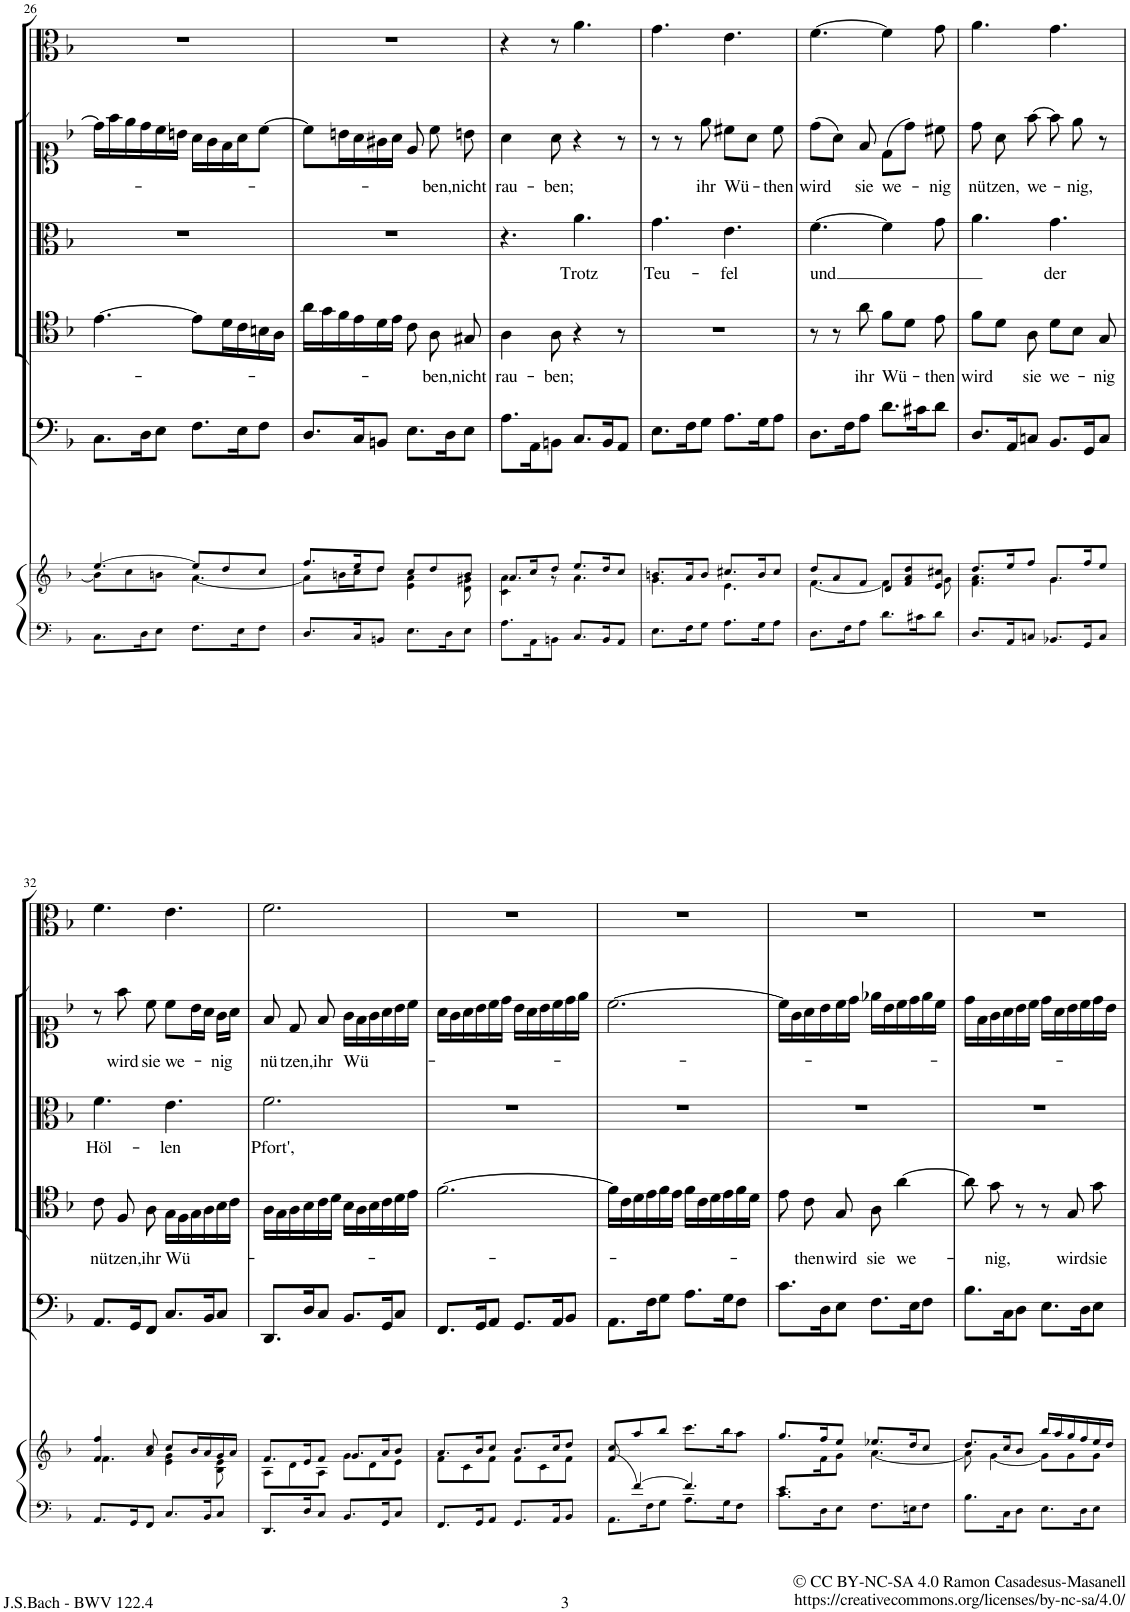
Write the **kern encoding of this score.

**kern	**kern	**kern	**kern	**text	**kern	**text	**kern	**text	**kern
*part6	*part6	*part5	*part4	*part4	*part3	*part3	*part2	*part2	*part1
*staff7	*staff6	*staff5	*staff4	*staff4	*staff3	*staff3	*staff2	*staff2	*staff1
*I"Piano reduction	*	*I"Continuo	*I"Tenore	*	*I"Alto	*	*I"Soprano	*	*I"Violino I, II, Viola
*I'Pno	*	*	*	*	*	*	*	*	*I'Vln
!!LO:PB:g=z
*clefF4	*clefG2	*clefF4	*clefC4	*	*clefC3	*	*clefC1	*	*clefC3
*k[b-]	*k[b-]	*k[b-]	*k[b-]	*	*k[b-]	*	*k[b-]	*	*k[b-]
*M6/8	*M6/8	*M6/8	*M6/8	*	*M6/8	*	*M6/8	*	*M6/8
=26	=26	=26	=26	=26	=26	=26	=26	=26	=26
*	*^	*	*	*	*	*	*	*	*
8.C\L	[4.ee/	8b\L]	8.C\L	[4.e\	.	2.r	.	16dd\LL]	.	2.r
.	.	.	.	.	.	.	.	16ff\	.	.
.	.	8cc\	.	.	.	.	.	16ee\	.	.
16D\K	.	.	16D\K	.	.	.	.	16dd\	.	.
8E\J	.	8bn\J	8E\J	.	.	.	.	16cc\	.	.
.	.	.	.	.	.	.	.	16bn\JJ	.	.
8.F\L	8ee/L]	[4.a\	8.F\L	8e\L]	.	.	.	16a\LL	.	.
.	.	.	.	.	.	.	.	16g\	.	.
.	8dd/	.	.	16d\L	.	.	.	16f\	.	.
16E\K	.	.	16E\K	16c\	.	.	.	16a\J	.	.
8F\J	8cc/J	.	8F\J	16Bn\	.	.	.	[8cc\J	.	.
.	.	.	.	16A\JJ	.	.	.	.	.	.
=27	=27	=27	=27	=27	=27	=27	=27	=27	=27	=27
8.D/L	8.ff/L	8a\L]	8.D/L	16a\LL	.	2.r	.	8cc\L]	.	2.r
.	.	.	.	16g\	.	.	.	.	.	.
.	.	16bn\L	.	16f\	.	.	.	16bn\L	.	.
16C/K	16ee/K	16cc\J	16C/K	16e\	.	.	.	16a\	.	.
8BBn/J	8dd/J	8dd\J	8BBn/J	16d\	.	.	.	16g#X\	.	.
.	.	.	.	16e\JJ	.	.	.	16a\JJ	.	.
8.E\L	8cc/L	4e\ 4a\	8.E\L	8c\	.	.	.	8e/	.	.
!	!	!	!	!	!LO:LY:b	!	!	!	!LO:LY:b	!
.	8dd/	.	.	8A\	-ben,	.	.	8cc\	-ben,	.
16D\K	.	.	16D\K	.	.	.	.	.	.	.
!	!	!	!	!	!LO:LY:b	!	!	!	!LO:LY:b	!
8E\J	8b/J	8d\ 8g#X\	8E\J	8G#X/	nicht	.	.	8bn\	nicht	.
=28	=28	=28	=28	=28	=28	=28	=28	=28	=28	=28
!	!	!	!	!	!LO:LY:b	!	!	!	!LO:LY:b	!
8.A\L	8.a/L	4c\ 4a\	8.A\L	4A\	rau-	4.r	.	4a\	rau-	4r
16AA\K	16cc/K	.	16AA\K	.	.	.	.	.	.	.
!	!	!	!	!	!LO:LY:b	!	!	!	!LO:LY:b	!
8BBn\J	8dd/J	8r	8BBn\J	8A\	-ben;	.	.	8a\	-ben;	8r
!	!	!	!	!	!	!	!LO:LY:b	!	!	!
8.C/L	8.ee/L	4.a\	8.C/L	4r	.	4.a\	Trotz	4r	.	4.a\
16BB/K	16dd/K	.	16BB/K	.	.	.	.	.	.	.
8AA/J	8cc/J	.	8AA/J	8r	.	.	.	8r	.	.
=29	=29	=29	=29	=29	=29	=29	=29	=29	=29	=29
!	!	!	!	!	!	!	!LO:LY:b	!	!	!
8.E\L	8.bn/L	4.g\	8.E\L	2.r	.	4.g\	Teu-	8r	.	4.g\
.	.	.	.	.	.	.	.	8r	.	.
16F\K	16a/K	.	16F\K	.	.	.	.	.	.	.
!	!	!	!	!	!	!	!	!	!LO:LY:b	!
8G\J	8b/J	.	8G\J	.	.	.	.	8ee\	ihr	.
!	!	!	!	!	!	!	!LO:LY:b	!	!LO:LY:b	!
8.A\L	8.cc#X/L	4.e\	8.A\L	.	.	4.e\	-fel	8cc#X\L	Wü-	4.e\
.	.	.	.	.	.	.	.	8a\J	.	.
16G\K	16b/K	.	16G\K	.	.	.	.	.	.	.
!	!	!	!	!	!	!	!	!	!LO:LY:b	!
8A\J	8cc#/J	.	8A\J	.	.	.	.	8cc#\	-then	.
=30	=30	=30	=30	=30	=30	=30	=30	=30	=30	=30
!	!	!	!	!	!	!	!LO:LY:b	!	!LO:LY:b	!
8.D\L	8dd/L	[4.f\	8.D\L	8r	.	[4.f\	und	(8dd\L	wird	[4.f\
.	8a/	.	.	8r	.	.	.	8a\J)	.	.
16F\K	.	.	16F\K	.	.	.	.	.	.	.
!	!	!	!	!	!LO:LY:b	!	!	!	!LO:LY:b	!
8A\J	8f/J	.	8A\J	8a\	ihr	.	.	8f/	sie	.
!	!	!	!	!	!LO:LY:b	!	!	!	!LO:LY:b	!
8.d\L	8d/L	4f\]	8.d\L	8f\L	Wü-	4f\]	.	(8d\L	we-	4f\]
.	8f/ 8a/ 8dd/	.	.	8d\J	.	.	.	8dd\J)	.	.
16c#X\K	.	.	16c#X\K	.	.	.	.	.	.	.
!	!	!	!	!	!LO:LY:b	!	!	!	!LO:LY:b	!
8d\J	8e/ 8cc#X/J	8g\	8d\J	8e\	-then	8g\	.	8cc#X\	-nig	8g\
=31	=31	=31	=31	=31	=31	=31	=31	=31	=31	=31
!	!	!	!	!	!LO:LY:b	!	!	!	!LO:LY:b	!
8.D/L	8.dd/L	4.f\ 4.a\	8.D/L	8f\L	wird	4.a\	.	8dd\	nü-	4.a\
!	!	!	!	!	!	!	!	!	!LO:LY:b	!
.	.	.	.	8d\J	.	.	.	8a\	-tzen,	.
16AA/K	16ee/K	.	16AA/K	.	.	.	.	.	.	.
!	!	!	!	!	!LO:LY:b	!	!	!	!LO:LY:b	!
8Cn/J	8ff/J	.	8Cn/J	8A\	sie	.	.	[8ff\	we-	.
!	!	!	!	!	!LO:LY:b	!	!LO:LY:b	!	!	!
8.BB-X/L	8.g/L	4.g\	8.BB-/L	8d\L	we-	4.g\	der	8ff\]	.	4.g\
!	!	!	!	!	!	!	!	!	!LO:LY:b	!
.	.	.	.	8B-\J	.	.	.	8ee\	-nig,	.
16GG/K	16ff/K	.	16GG/K	.	.	.	.	.	.	.
!	!	!	!	!	!LO:LY:b	!	!	!	!	!
8C/J	8ee/J	.	8C/J	8G/	-nig	.	.	8r	.	.
!!LO:LB:g=z
=32	=32	=32	=32	=32	=32	=32	=32	=32	=32	=32
!	!	!	!	!	!LO:LY:b	!	!LO:LY:b	!	!	!
8.AA/L	4f/ 4ff/	4.f\	8.AA/L	8c\	nü-	4.f\	Höl-	8r	.	4.f\
!	!	!	!	!	!LO:LY:b	!	!	!	!LO:LY:b	!
.	.	.	.	8F/	-tzen,	.	.	8ff\	wird	.
16GG/K	.	.	16GG/K	.	.	.	.	.	.	.
!	!	!	!	!	!LO:LY:b	!	!	!	!LO:LY:b	!
8FF/J	8a/ 8cc/	.	8FF/J	8A\	ihr	.	.	8cc\	sie	.
!	!	!	!	!	!LO:LY:b	!	!LO:LY:b	!	!LO:LY:b	!
8.C/L	8cc/L	4e\ 4g\	8.C/L	16G\LL	Wü-	4.e\	-len	8cc\L	we-	4.e\
.	.	.	.	16F\	.	.	.	.	.	.
.	16b-/L	.	.	16G\	.	.	.	16b-\L	.	.
16BB-/K	16a/	.	16BB-/K	16A\	.	.	.	16a\JJ	.	.
!	!	!	!	!	!	!	!	!	!LO:LY:b	!
8C/J	16g/	8B-\ 8e\	8C/J	16B-\	.	.	.	16g\LL	-nig	.
.	16a/JJ	.	.	16c\JJ	.	.	.	16a\JJ	.	.
=33	=33	=33	=33	=33	=33	=33	=33	=33	=33	=33
!	!	!	!	!	!	!	!LO:LY:b	!	!LO:LY:b	!
8.DD/L	8.f/L	8A\L	8.DD/L	16A\LL	.	2.f\	Pfort',	8f/	nü-	2.f\
.	.	.	.	16G\	.	.	.	.	.	.
!	!	!	!	!	!	!	!	!	!LO:LY:b	!
.	.	8d\	.	16A\	.	.	.	8d/	-tzen,	.
16D/K	16e/K	.	16D/K	16B-\	.	.	.	.	.	.
!	!	!	!	!	!	!	!	!	!LO:LY:b	!
8C/J	8f/J	8A\J	8C/J	16c\	.	.	.	8f/	ihr	.
.	.	.	.	16d\JJ	.	.	.	.	.	.
!	!	!	!	!	!	!	!	!	!LO:LY:b	!
8.BB-/L	8.g/L	8g\L	8.BB-/L	16B-\LL	.	.	.	16g\LL	Wü-	.
.	.	.	.	16A\	.	.	.	16f\	.	.
.	.	8d\	.	16B-\	.	.	.	16g\	.	.
16GG/K	16a/K	.	16GG/K	16c\	.	.	.	16a\	.	.
8C/J	8b-/J	8e\J	8C/J	16d\	.	.	.	16b-\	.	.
.	.	.	.	16e\JJ	.	.	.	16cc\JJ	.	.
=34	=34	=34	=34	=34	=34	=34	=34	=34	=34	=34
8.FF/L	8.a/L	8f\L	8.FF/L	[2.f\	.	2.r	.	16a\LL	.	2.r
.	.	.	.	.	.	.	.	16g\	.	.
.	.	8c\	.	.	.	.	.	16a\	.	.
16GG/K	16b-/K	.	16GG/K	.	.	.	.	16b-\	.	.
8AA/J	8cc/J	8f\J	8AA/J	.	.	.	.	16cc\	.	.
.	.	.	.	.	.	.	.	16dd\JJ	.	.
8.GG/L	8.b-/L	8f\L	8.GG/L	.	.	.	.	16b-\LL	.	.
.	.	.	.	.	.	.	.	16a\	.	.
.	.	8c\	.	.	.	.	.	16b-\	.	.
16AA/K	16cc/K	.	16AA/K	.	.	.	.	16cc\	.	.
8BB-/J	8dd/J	8f\J	8BB-/J	.	.	.	.	16dd\	.	.
.	.	.	.	.	.	.	.	16ee\JJ	.	.
=35	=35	=35	=35	=35	=35	=35	=35	=35	=35	=35
*^	*	*	*	*	*	*	*	*	*	*
8ryy	8.AA\L	8cc/L	[>8f/	8.AA\L	16f\LL]	.	2.r	.	[2.cc\	.	2.r
.	.	.	.	.	16c\	.	.	.	.	.	.
4f/_	.	8aa/	2ryy	.	16d\	.	.	.	.	.	.
.	16F\K	.	.	16F\K	16e\	.	.	.	.	.	.
.	8G\J	8bb-/J	.	8G\J	16f\	.	.	.	.	.	.
.	.	.	.	.	16e\JJ	.	.	.	.	.	.
4.f/]	8.A\L	8.ccc\L	.	8.A\L	16f\LL	.	.	.	.	.	.
.	.	.	.	.	16c\	.	.	.	.	.	.
.	.	.	.	.	16d\	.	.	.	.	.	.
.	16G\K	16bb-\K	.	16G\K	16e\	.	.	.	.	.	.
.	8F\J	8aa\J	8ryy	8F\J	16f\	.	.	.	.	.	.
.	.	.	.	.	16d\JJ	.	.	.	.	.	.
=36	=36	=36	=36	=36	=36	=36	=36	=36	=36	=36	=36
8.e/L	8.c\L	8.gg/L	8.ryy	8.c\L	8e\	.	2.r	.	16cc\LL]	.	2.r
.	.	.	.	.	.	.	.	.	16g\	.	.
!	!	!	!	!	!	!LO:LY:b	!	!	!	!	!
.	.	.	.	.	8c\	-then	.	.	16a\	.	.
2ryy	16D\K	16ff/K	16f\K	16D\K	.	.	.	.	16b-\	.	.
!	!	!	!	!	!	!LO:LY:b	!	!	!	!	!
.	8E\J	8ee/J	8g\J	8E\J	8G/	wird	.	.	16cc\	.	.
.	.	.	.	.	.	.	.	.	16dd\JJ	.	.
!	!	!	!	!	!	!LO:LY:b	!	!	!	!	!
.	8.F\L	8.ee-X/L	[4.a\	8.F\L	8A\	sie	.	.	16ee-X\LL	.	.
.	.	.	.	.	.	.	.	.	16b-\	.	.
!	!	!	!	!	!	!LO:LY:b	!	!	!	!	!
.	.	.	.	.	[4a\	we-	.	.	16cc\	.	.
.	16En\K	16dd/K	.	16E\K	.	.	.	.	16dd\	.	.
.	8F\J	8cc/J	.	8F\J	.	.	.	.	16ee-\	.	.
16ryy	.	.	.	.	.	.	.	.	16cc\JJ	.	.
*v	*v	*	*	*	*	*	*	*	*	*	*
=37	=37	=37	=37	=37	=37	=37	=37	=37	=37	=37
8.B-\L	8.dd/L	8a\]	8.B-\L	8a\]	.	2.r	.	16dd\LL	.	2.r
.	.	.	.	.	.	.	.	16f\	.	.
!	!	!	!	!	!LO:LY:b	!	!	!	!	!
.	.	[4g\	.	8g\	-nig,	.	.	16g\	.	.
16C\K	16cc/K	.	16C\K	.	.	.	.	16a\	.	.
8D\J	8b-/J	.	8D\J	8r	.	.	.	16b-\	.	.
.	.	.	.	.	.	.	.	16cc\JJ	.	.
8.E\L	16bb-/LL	8g\L]	8.E\L	8r	.	.	.	16dd\LL	.	.
.	16aa/	.	.	.	.	.	.	16a\	.	.
!	!	!	!	!	!LO:LY:b	!	!	!	!	!
.	16gg/	8g\	.	8G/	wird	.	.	16b-\	.	.
16D\K	16ff/	.	16D\K	.	.	.	.	16cc\	.	.
!	!	!	!	!	!LO:LY:b	!	!	!	!	!
8E\J	16ee/	8g\J	8E\J	8g\	sie	.	.	16dd\	.	.
.	16dd/JJ	.	.	.	.	.	.	16b-\JJ	.	.
*	*v	*v	*	*	*	*	*	*	*	*
=	=	=	=	=	=	=	=	=	=
*-	*-	*-	*-	*-	*-	*-	*-	*-	*-
